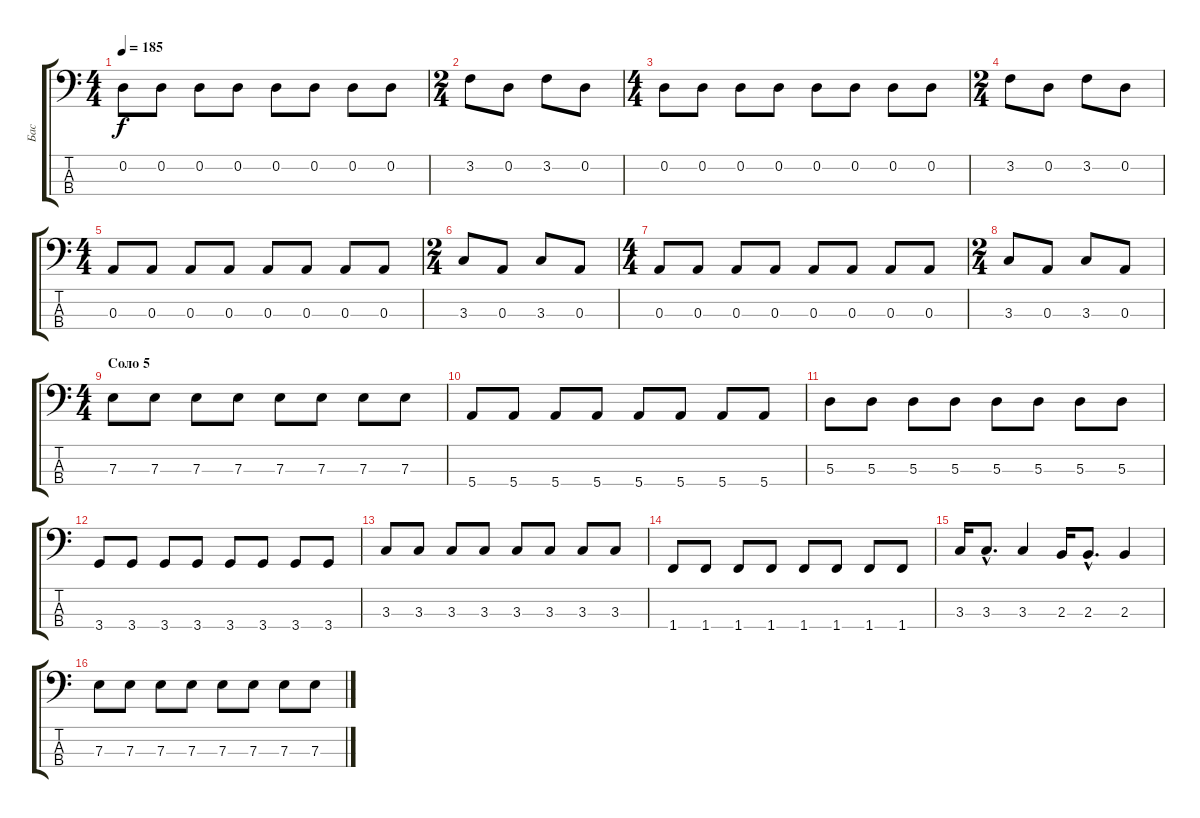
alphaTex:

\track ("Бас" "Бас") {instrument electricbassfinger}
\staff {score tabs}
\tuning (G2 D2 A1 E1) {hide}
\ts (4 4)
\tempo 185
\clef f4
\ks c
0.2.8{dy f} 0.2.8 0.2.8 0.2.8 0.2.8 0.2.8 0.2.8 0.2.8 |
\ts (2 4)
3.2.8 0.2.8 3.2.8 0.2.8 |
\ts (4 4)
0.2.8 0.2.8 0.2.8 0.2.8 0.2.8 0.2.8 0.2.8 0.2.8 |
\ts (2 4)
3.2.8 0.2.8 3.2.8 0.2.8 |
\ts (4 4)
0.3.8 0.3.8 0.3.8 0.3.8 0.3.8 0.3.8 0.3.8 0.3.8 |
\ts (2 4)
3.3.8 0.3.8 3.3.8 0.3.8 |
\ts (4 4)
0.3.8 0.3.8 0.3.8 0.3.8 0.3.8 0.3.8 0.3.8 0.3.8 |
\ts (2 4)
3.3.8 0.3.8 3.3.8 0.3.8 |
\ts (4 4)
\section ("" "Соло 5")
7.3.8 7.3.8 7.3.8 7.3.8 7.3.8 7.3.8 7.3.8 7.3.8 |
5.4.8 5.4.8 5.4.8 5.4.8 5.4.8 5.4.8 5.4.8 5.4.8 |
5.3.8 5.3.8 5.3.8 5.3.8 5.3.8 5.3.8 5.3.8 5.3.8 |
3.4.8 3.4.8 3.4.8 3.4.8 3.4.8 3.4.8 3.4.8 3.4.8 |
3.3.8 3.3.8 3.3.8 3.3.8 3.3.8 3.3.8 3.3.8 3.3.8 |
1.4.8 1.4.8 1.4.8 1.4.8 1.4.8 1.4.8 1.4.8 1.4.8 |
3.3.16 3.3{hac}.8{d} 3.3.4 2.3.16 2.3{hac}.8{d} 2.3.4 |
7.3.8 7.3.8 7.3.8 7.3.8 7.3.8 7.3.8 7.3.8 7.3.8
